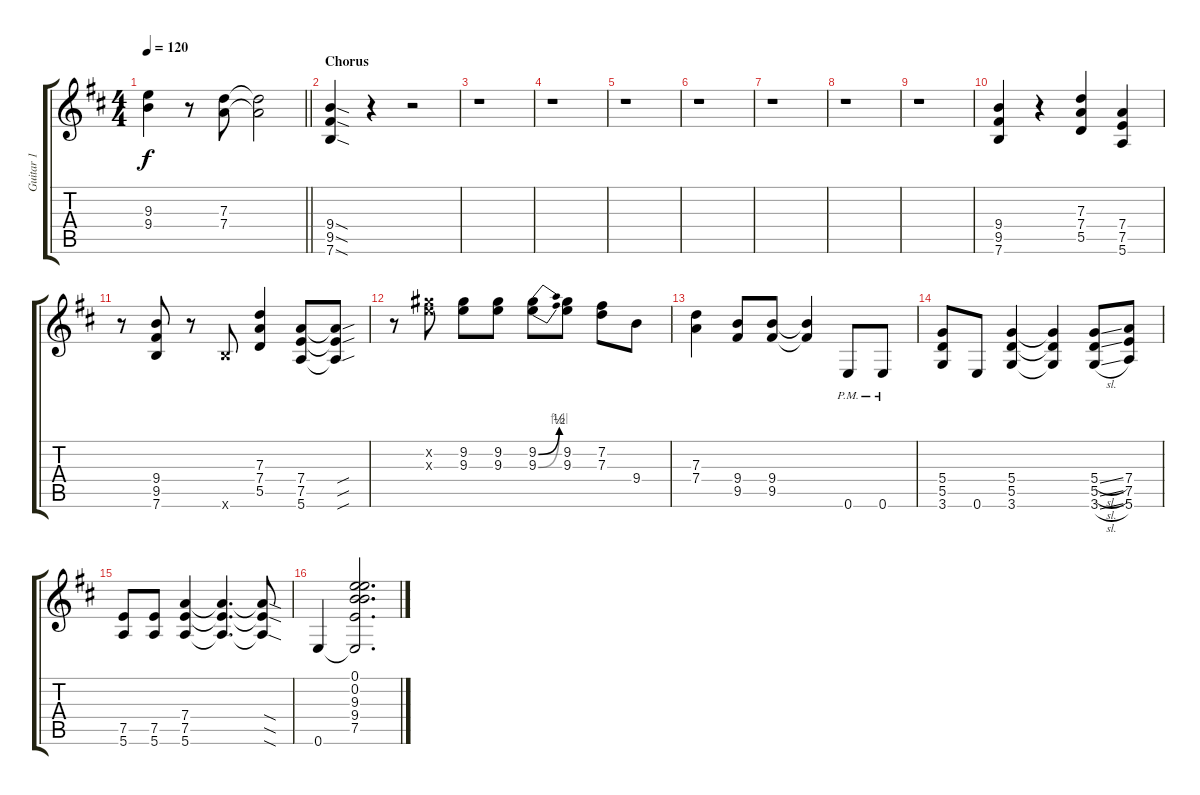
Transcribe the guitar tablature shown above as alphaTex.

\track ("Guitar 1" "Guitar 1") {instrument overdrivenguitar}
\staff {score tabs}
\tuning (E4 B3 G3 D3 A2 E2) {hide}
\ts (4 4)
\tempo 120
\clef g2
\barLineRight lightlight
\ks d
(9.3 9.4).4{dy f} r.8 (7.3 7.4).8 (7.3{t} 7.4{t}).2 |
\section ("" "Chorus")
(9.4{sod} 9.5{sod} 7.6{sod}).4 r.4 r.2 |
r.1 |
r.1 |
r.1 |
r.1 |
r.1 |
r.1 |
r.1 |
(9.4 9.5 7.6).4 r.4 (7.3 7.4 5.5).4 (7.4 7.5 5.6).4 |
r.8 (9.4 9.5 7.6).8 r.8 7.6{x}.8 (7.3 7.4 5.5).4 (7.4 7.5 5.6).8 (7.4{sou t} 7.5{sou t} 5.6{sou t}).8 |
r.8 (9.2{x} 9.3{x}).8 (9.2 9.3).8 (9.2 9.3).8 (9.2{be (bend 0 0 60 2)} 9.3{be (bend 0 0 60 4)}).8 (9.2 9.3).8 (7.2 7.3).8 9.4.8 |
(7.3 7.4).4 (9.4 9.5).8 (9.4 9.5).8 (9.4{t} 9.5{t}).4 0.6{pm}.8 0.6{pm}.8 |
(5.4 5.5 3.6).8 0.6.8 (5.4 5.5 3.6).4 (5.4{t} 5.5{t} 3.6{t}).4 (5.4{sl} 5.5{sl} 3.6{sl}).8 (7.4 7.5 5.6).8 |
(7.5 5.6).8 (7.5 5.6).8 (7.4 7.5 5.6).4 (7.4{t} 7.5{t} 5.6{t}).4{d} (7.4{sod t} 7.5{sod t} 5.6{sod t}).8 |
0.6.4 (0.1 0.2 9.3 9.4 7.5 0.6{t}).2{d}
